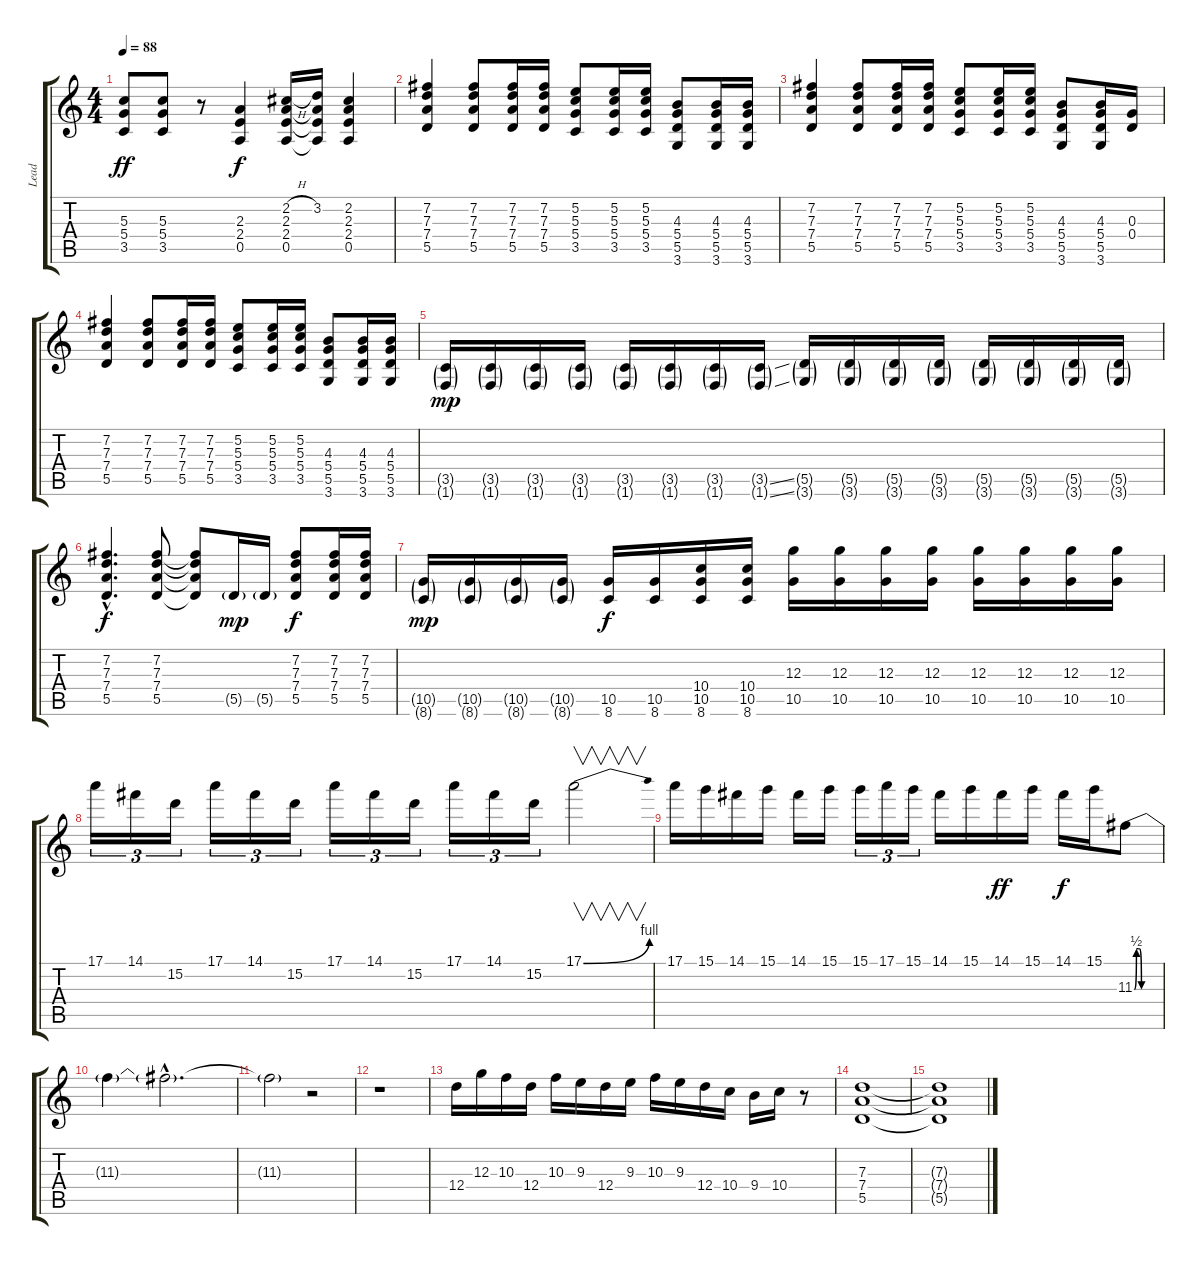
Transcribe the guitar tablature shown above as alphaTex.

\track ("Lead" "Lead") {instrument overdrivenguitar}
\staff {score tabs}
\tuning (E4 B3 G3 D3 A2 E2) {hide}
\ts (4 4)
\tempo 88
\clef g2
\ks c
(5.3 5.4 3.5).8{dy ff} (5.3 5.4 3.5).8 r.8 (2.3 2.4 0.5).4{dy f} (2.2{h} 2.3 2.4 0.5).16 (3.2 2.3{t} 2.4{t} 0.5{t}).16 (2.2 2.3 2.4 0.5).4 |
(7.2 7.3 7.4 5.5).4 (7.2 7.3 7.4 5.5).8 (7.2 7.3 7.4 5.5).16 (7.2 7.3 7.4 5.5).16 (5.2 5.3 5.4 3.5).8 (5.2 5.3 5.4 3.5).16 (5.2 5.3 5.4 3.5).16 (4.3 5.4 5.5 3.6).8 (4.3 5.4 5.5 3.6).16 (4.3 5.4 5.5 3.6).16 |
(7.2 7.3 7.4 5.5).4 (7.2 7.3 7.4 5.5).8 (7.2 7.3 7.4 5.5).16 (7.2 7.3 7.4 5.5).16 (5.2 5.3 5.4 3.5).8 (5.2 5.3 5.4 3.5).16 (5.2 5.3 5.4 3.5).16 (4.3 5.4 5.5 3.6).8 (4.3 5.4 5.5 3.6).16 (0.3 0.4).16 |
(7.2 7.3 7.4 5.5).4 (7.2 7.3 7.4 5.5).8 (7.2 7.3 7.4 5.5).16 (7.2 7.3 7.4 5.5).16 (5.2 5.3 5.4 3.5).8 (5.2 5.3 5.4 3.5).16 (5.2 5.3 5.4 3.5).16 (4.3 5.4 5.5 3.6).8 (4.3 5.4 5.5 3.6).16 (4.3 5.4 5.5 3.6).16 |
(3.5{g} 1.6{g}).16{dy mp} (3.5{g} 1.6{g}).16 (3.5{g} 1.6{g}).16 (3.5{g} 1.6{g}).16 (3.5{g} 1.6{g}).16 (3.5{g} 1.6{g}).16 (3.5{g} 1.6{g}).16 (3.5{ss g} 1.6{ss g}).16 (5.5{g} 3.6{g}).16 (5.5{g} 3.6{g}).16 (5.5{g} 3.6{g}).16 (5.5{g} 3.6{g}).16 (5.5{g} 3.6{g}).16 (5.5{g} 3.6{g}).16 (5.5{g} 3.6{g}).16 (5.5{g} 3.6{g}).16 |
(7.2{hac} 7.3{hac} 7.4{hac} 5.5{hac}).4{d dy f} (7.2 7.3 7.4 5.5).8 (7.2{t} 7.3{t} 7.4{t} 5.5{t}).8 5.5{g}.16{dy mp} 5.5{g}.16 (7.2 7.3 7.4 5.5).8{dy f} (7.2 7.3 7.4 5.5).16 (7.2 7.3 7.4 5.5).16 |
(10.5{g} 8.6{g}).16{dy mp} (10.5{g} 8.6{g}).16 (10.5{g} 8.6{g}).16 (10.5{g} 8.6{g}).16 (10.5 8.6).16{dy f} (10.5 8.6).16 (10.4 10.5 8.6).16 (10.4 10.5 8.6).16 (12.3 10.5).16 (12.3 10.5).16 (12.3 10.5).16 (12.3 10.5).16 (12.3 10.5).16 (12.3 10.5).16 (12.3 10.5).16 (12.3 10.5).16 |
17.1.16{tu (3 2) balance 8} 14.1.16{tu (3 2)} 15.2.16{tu (3 2)} 17.1.16{tu (3 2)} 14.1.16{tu (3 2)} 15.2.16{tu (3 2)} 17.1.16{tu (3 2)} 14.1.16{tu (3 2)} 15.2.16{tu (3 2)} 17.1.16{tu (3 2)} 14.1.16{tu (3 2)} 15.2.16{tu (3 2)} 17.1{be (bend 0 0 60 4)}.2{v} |
17.1.16 15.1.16 14.1.16 15.1.16 14.1.16 15.1.16 15.1.16{tu (3 2)} 17.1.16{tu (3 2)} 15.1.16{tu (3 2)} 14.1.16 15.1.16 14.1.16{dy ff} 15.1.16 14.1.16{dy f} 15.1.16 11.3{be (custom 0 0 5 2 10 2 12 2 17 0 50 0 60 0)}.8 |
11.3{t}.4 11.3{hac t}.2{d} |
11.3{t}.2 r.2 |
r.1 |
12.4.16 12.3.16 10.3.16 12.4.16 10.3.16 9.3.16 12.4.16 9.3.16 10.3.16 9.3.16 12.4.16 10.4.16 9.4.16 10.4.16 r.8 |
(7.3 7.4 5.5).1 |
(7.3{t} 7.4{t} 5.5{t}).1
